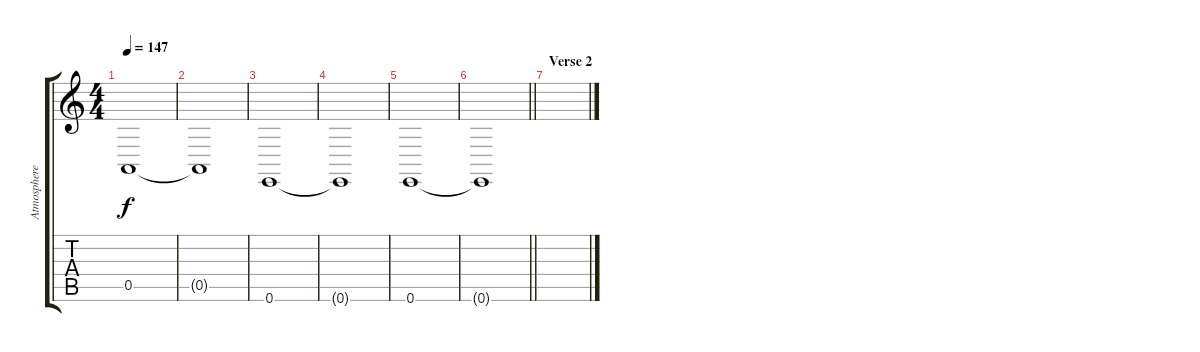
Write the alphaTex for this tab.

\track ("Atmosphere" "Atmosphere") {instrument seashore}
\staff {score tabs}
\tuning (E4 B3 G3 D3 A2 E2) {hide}
\ts (4 4)
\tempo 147
\clef g2
\ks c
0.5.1{dy f} |
0.5{t}.1 |
0.6.1 |
0.6{t}.1 |
0.6.1 |
\barLineRight lightlight
0.6{t}.1 |
\section ("" "Verse 2")
